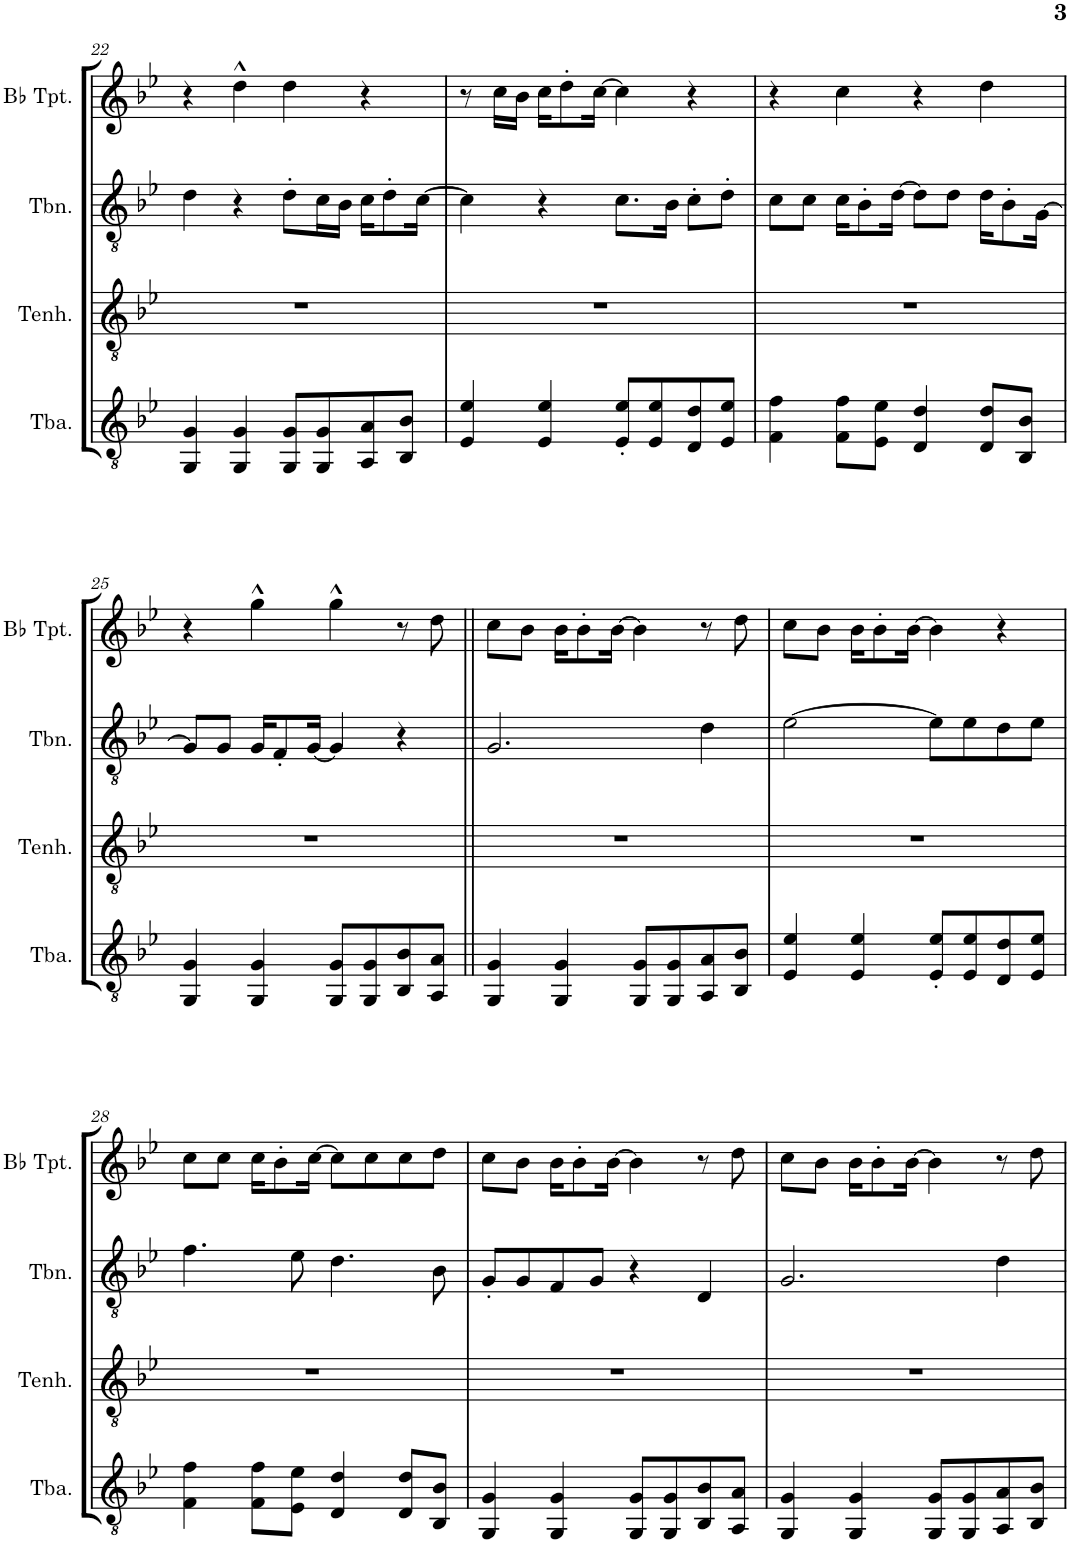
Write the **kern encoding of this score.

**kern	**kern	**kern	**kern
*part4	*part3	*part2	*part1
*staff4	*staff3	*staff2	*staff1
*I"Tuba	*I"Tenorhorn	*I"Trombone	*I"Bb Trumpet
*I'Tba.	*I'Tenh.	*I'Tbn.	*I'Bb Tpt.
!!LO:PB:g=z
*clefGv2	*clefGv2	*clefGv2	*clefG2
*Trd1c2	*Trd1c2	*Trd1c2	*Trd1c2
*k[b-e-]	*k[b-e-]	*k[b-e-]	*k[b-e-]
*M4/4	*M4/4	*M4/4	*M4/4
=22	=22	=22	=22
4GG/ 4G/	1r	4d\	4r
4GG/ 4G/	.	4r	4dd^^\
8GG/ 8G/L	.	8d'\L	4dd\
8GG/ 8G/	.	16c\L	.
.	.	16B-\JJ	.
8AA/ 8A/	.	16c\KL	4r
.	.	8d'\	.
8BB-/ 8B-/J	.	.	.
.	.	[>16c\Jk	.
=23	=23	=23	=23
4E-/ 4e-/	1r	4c\]	8r
.	.	.	16cc\LL
.	.	.	16b-\JJ
4E-/ 4e-/	.	4r	16cc\KL
.	.	.	8dd'\
.	.	.	[>16cc\Jk
8E-/' 8e-/'L	.	8.c\L	4cc\]
8E-/ 8e-/	.	.	.
.	.	16B-\Jk	.
8D/ 8d/	.	8c'\L	4r
8E-/ 8e-/J	.	8d'\J	.
=24	=24	=24	=24
4F\ 4f\	1r	8c\L	4r
.	.	8c\J	.
8F\ 8f\L	.	16c\KL	4cc\
.	.	8B-'\	.
8E-\ 8e-\J	.	.	.
.	.	[>16d\Jk	.
4D/ 4d/	.	8d\L]	4r
.	.	8d\J	.
8D/ 8d/L	.	16d\KL	4dd\
.	.	8B-'\	.
8BB-/ 8B-/J	.	.	.
.	.	[16G\Jk	.
!!LO:LB:g=z
=25	=25	=25	=25
4GG/ 4G/	1r	8G/L]	4r
.	.	8G/J	.
4GG/ 4G/	.	16G/KL	4gg^^\
.	.	8F'/	.
.	.	[<16G/Jk	.
8GG/ 8G/L	.	4G/]	4gg^^\
8GG/ 8G/	.	.	.
8BB-/ 8B-/	.	4r	8r
8AA/ 8A/J	.	.	8dd\
=26||	=26||	=26||	=26||
4GG/ 4G/	1r	2.G/	8cc\L
.	.	.	8b-\J
4GG/ 4G/	.	.	16b-\KL
.	.	.	8b-'\
.	.	.	[>16b-\Jk
8GG/ 8G/L	.	.	4b-\]
8GG/ 8G/	.	.	.
8AA/ 8A/	.	4d\	8r
8BB-/ 8B-/J	.	.	8dd\
=27	=27	=27	=27
4E-/ 4e-/	1r	[>2e-\	8cc\L
.	.	.	8b-\J
4E-/ 4e-/	.	.	16b-\KL
.	.	.	8b-'\
.	.	.	[>16b-\Jk
8E-/' 8e-/'L	.	8e-\L]	4b-\]
8E-/ 8e-/	.	8e-\	.
8D/ 8d/	.	8d\	4r
8E-/ 8e-/J	.	8e-\J	.
!!LO:LB:g=z
=28	=28	=28	=28
4F\ 4f\	1r	4.f\	8cc\L
.	.	.	8cc\J
8F\ 8f\L	.	.	16cc\KL
.	.	.	8b-'\
8E-\ 8e-\J	.	8e-\	.
.	.	.	[>16cc\Jk
4D/ 4d/	.	4.d\	8cc\L]
.	.	.	8cc\
8D/ 8d/L	.	.	8cc\
8BB-/ 8B-/J	.	8B-\	8dd\J
=29	=29	=29	=29
4GG/ 4G/	1r	8G'/L	8cc\L
.	.	8G/	8b-\J
4GG/ 4G/	.	8F/	16b-\KL
.	.	.	8b-'\
.	.	8G/J	.
.	.	.	[>16b-\Jk
8GG/ 8G/L	.	4r	4b-\]
8GG/ 8G/	.	.	.
8BB-/ 8B-/	.	4D/	8r
8AA/ 8A/J	.	.	8dd\
=30	=30	=30	=30
4GG/ 4G/	1r	2.G/	8cc\L
.	.	.	8b-\J
4GG/ 4G/	.	.	16b-\KL
.	.	.	8b-'\
.	.	.	[>16b-\Jk
8GG/ 8G/L	.	.	4b-\]
8GG/ 8G/	.	.	.
8AA/ 8A/	.	4d\	8r
8BB-/ 8B-/J	.	.	8dd\
=	=	=	=
*-	*-	*-	*-
